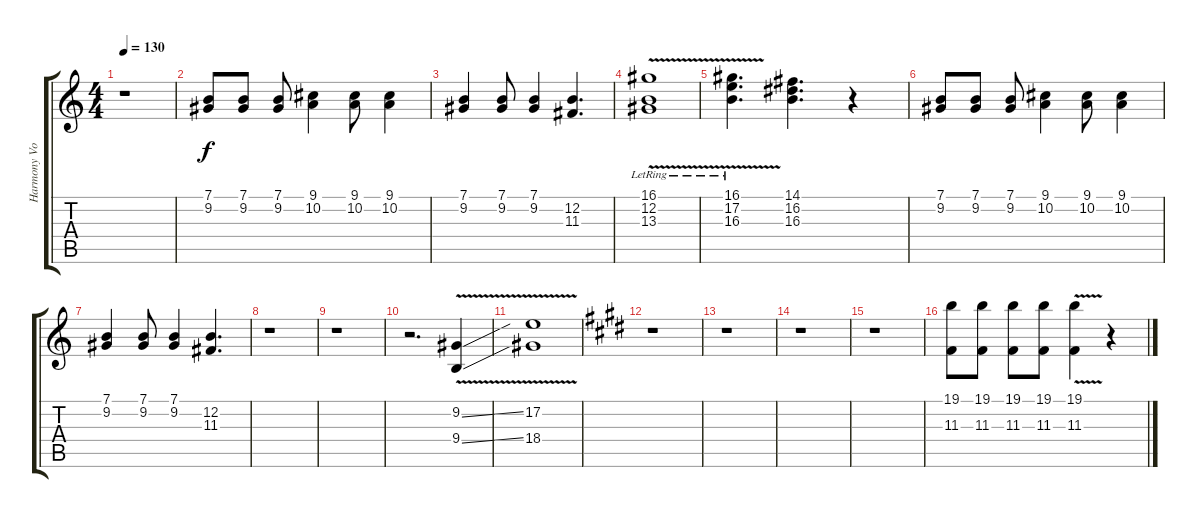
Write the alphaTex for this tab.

\track ("Harmony Vocals" "Harmony Vo") {instrument lead6voice}
\staff {score tabs}
\tuning (E4 B3 G3 D3 A2 E2) {hide}
\ts (4 4)
\tempo 130
\clef g2
\ks c
r.1{dy f} |
(7.1 9.2).8 (7.1 9.2).8 (7.1 9.2).8 (9.1 10.2).4 (9.1 10.2).8 (9.1 10.2).4 |
(7.1 9.2).4 (7.1 9.2).8 (7.1 9.2).4 (12.2 11.3).4{d} |
(16.1{v lr} 12.2{v lr} 13.3{v lr}).1 |
(16.1{v} 17.2{v} 16.3{v lr}).4{d} (14.1 16.2 16.3).4{d} r.4 |
(7.1 9.2).8 (7.1 9.2).8 (7.1 9.2).8 (9.1 10.2).4 (9.1 10.2).8 (9.1 10.2).4 |
(7.1 9.2).4 (7.1 9.2).8 (7.1 9.2).4 (12.2 11.3).4{d} |
r.1 |
r.1 |
r.2{d} (9.2{v ss} 9.4{v ss}).4 |
(17.2{v} 18.4{v}).1 |
\ks c#minor
r.1 |
\ks e
r.1 |
\ks c#minor
r.1 |
\ks e
r.1 |
\ks c#minor
(19.1 11.3).8 (19.1 11.3).8 (19.1 11.3).8 (19.1 11.3).8 (19.1{v} 11.3{v}).4 r.4
